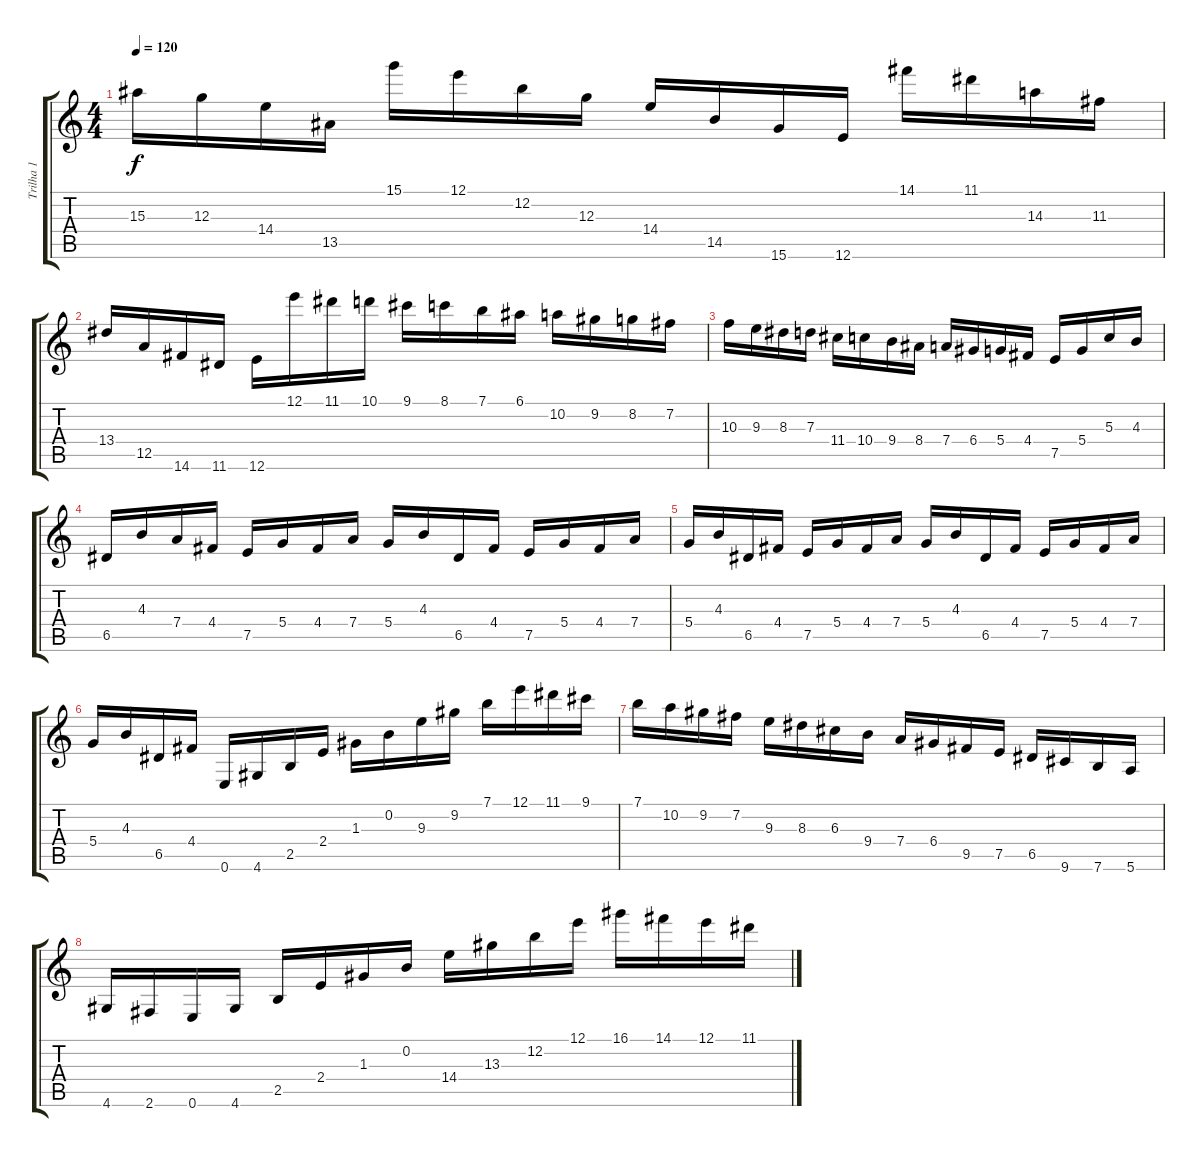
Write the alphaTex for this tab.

\track ("Trilha 1" "Trilha 1") {instrument acousticguitarnylon}
\staff {score tabs}
\tuning (E4 B3 G3 D3 A2 E2) {hide}
\ts (4 4)
\tempo 120
\clef g2
\ks c
15.3.16{dy f} 12.3.16 14.4.16 13.5.16 15.1.16 12.1.16 12.2.16 12.3.16 14.4.16 14.5.16 15.6.16 12.6.16 14.1.16 11.1.16 14.3.16 11.3.16 |
13.4.16 12.5.16 14.6.16 11.6.16 12.6.16 12.1.16 11.1.16 10.1.16 9.1.16 8.1.16 7.1.16 6.1.16 10.2.16 9.2.16 8.2.16 7.2.16 |
10.3.16 9.3.16 8.3.16 7.3.16 11.4.16 10.4.16 9.4.16 8.4.16 7.4.16 6.4.16 5.4.16 4.4.16 7.5.16 5.4.16 5.3.16 4.3.16 |
6.5.16 4.3.16 7.4.16 4.4.16 7.5.16 5.4.16 4.4.16 7.4.16 5.4.16 4.3.16 6.5.16 4.4.16 7.5.16 5.4.16 4.4.16 7.4.16 |
5.4.16 4.3.16 6.5.16 4.4.16 7.5.16 5.4.16 4.4.16 7.4.16 5.4.16 4.3.16 6.5.16 4.4.16 7.5.16 5.4.16 4.4.16 7.4.16 |
5.4.16 4.3.16 6.5.16 4.4.16 0.6.16 4.6.16 2.5.16 2.4.16 1.3.16 0.2.16 9.3.16 9.2.16 7.1.16 12.1.16 11.1.16 9.1.16 |
7.1.16 10.2.16 9.2.16 7.2.16 9.3.16 8.3.16 6.3.16 9.4.16 7.4.16 6.4.16 9.5.16 7.5.16 6.5.16 9.6.16 7.6.16 5.6.16 |
4.6.16 2.6.16 0.6.16 4.6.16 2.5.16 2.4.16 1.3.16 0.2.16 14.4.16 13.3.16 12.2.16 12.1.16 16.1.16 14.1.16 12.1.16 11.1.16
